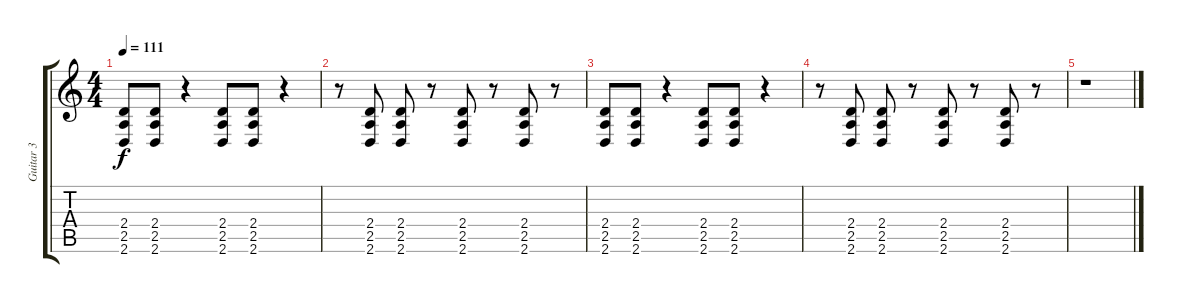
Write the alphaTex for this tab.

\track ("Guitar 3" "Guitar 3") {instrument distortionguitar}
\staff {score tabs}
\tuning (D4 A3 F3 C3 G2 C2) {hide}
\ts (4 4)
\tempo 111
\clef g2
\ks c
(2.4 2.5 2.6).8{dy f} (2.4 2.5 2.6).8 r.4 (2.4 2.5 2.6).8 (2.4 2.5 2.6).8 r.4 |
r.8 (2.4 2.5 2.6).8 (2.4 2.5 2.6).8 r.8 (2.4 2.5 2.6).8 r.8 (2.4 2.5 2.6).8 r.8 |
(2.4 2.5 2.6).8 (2.4 2.5 2.6).8 r.4 (2.4 2.5 2.6).8 (2.4 2.5 2.6).8 r.4 |
r.8 (2.4 2.5 2.6).8 (2.4 2.5 2.6).8 r.8 (2.4 2.5 2.6).8 r.8 (2.4 2.5 2.6).8 r.8 |
r.1
